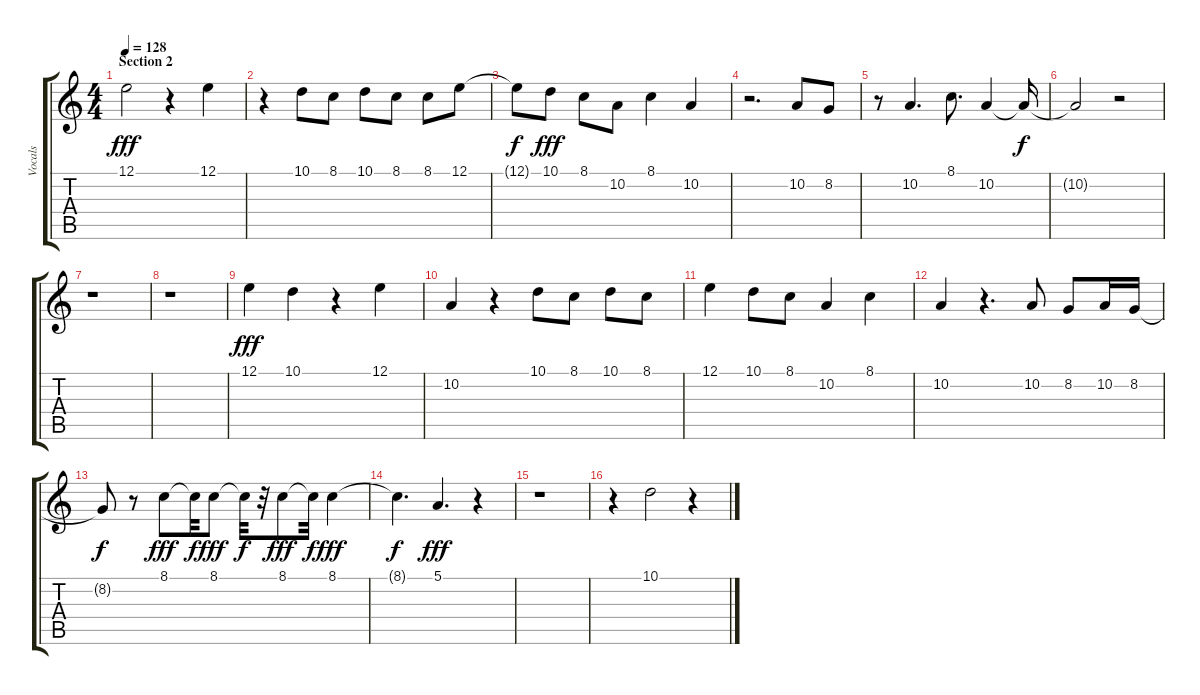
\track ("Vocals" "Vocals") {instrument brasssection}
\staff {score tabs}
\tuning (E4 B3 G3 D3 A2 E2) {hide}
\ts (4 4)
\section ("" "Section 2")
\tempo 128
\clef g2
\ks c
12.1.2{dy fff} r.4 12.1.4 |
r.4 10.1.8 8.1.8 10.1.8 8.1.8 8.1.8 12.1.8 |
12.1{t}.8{dy f} 10.1.8{dy fff} 8.1.8 10.2.8 8.1.4 10.2.4 |
r.2{d} 10.2.8 8.2.8 |
r.8 10.2.4{d} 8.1.8{d} 10.2.4 10.2{t}.16{dy f} |
10.2{t}.2 r.2 |
r.1 |
r.1 |
12.1.4{dy fff} 10.1.4 r.4 12.1.4 |
10.2.4 r.4 10.1.8 8.1.8 10.1.8 8.1.8 |
12.1.4 10.1.8 8.1.8 10.2.4 8.1.4 |
10.2.4 r.4{d} 10.2.8 8.2.8 10.2.16 8.2.16 |
8.2{t}.8{dy f} r.8 8.1.8{dy fff} 8.1{t}.32{dy f} 8.1.8{dy fff} 8.1{t}.32{dy f} r.32 8.1.8{dy fff} 8.1{t}.32{dy f} 8.1.4{dy fff} |
8.1{t}.4{d dy f} 5.1.4{d dy fff} r.4 |
r.1 |
r.4 10.1.2 r.4
